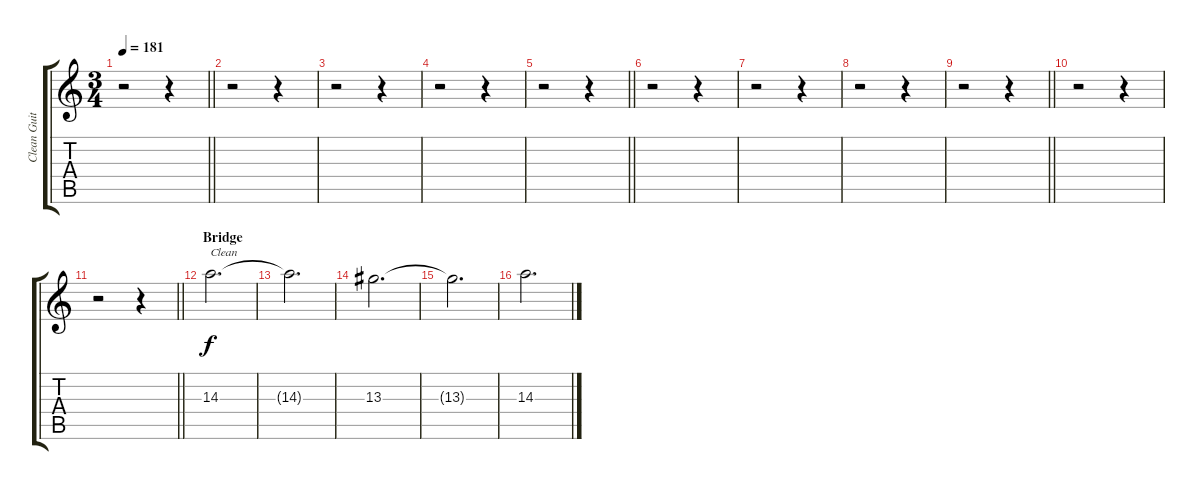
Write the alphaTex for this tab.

\track ("Clean Guitar" "Clean Guit") {instrument electricguitarclean}
\staff {score tabs}
\tuning (E4 B3 G3 D3 A2 D2) {hide}
\ts (3 4)
\tempo 181
\clef g2
\barLineRight lightlight
\ks c
r.2{dy f} r.4 |
r.2 r.4 |
r.2 r.4 |
r.2 r.4 |
\barLineRight lightlight
r.2 r.4 |
r.2 r.4 |
r.2 r.4 |
r.2 r.4 |
\barLineRight lightlight
r.2 r.4 |
r.2 r.4 |
\barLineRight lightlight
r.2 r.4 |
\section ("" "Bridge")
14.3.2{d txt "Clean" volume 16 balance 12 instrument electricguitarclean} |
14.3{t}.2{d} |
13.3.2{d} |
13.3{t}.2{d} |
14.3.2{d}
